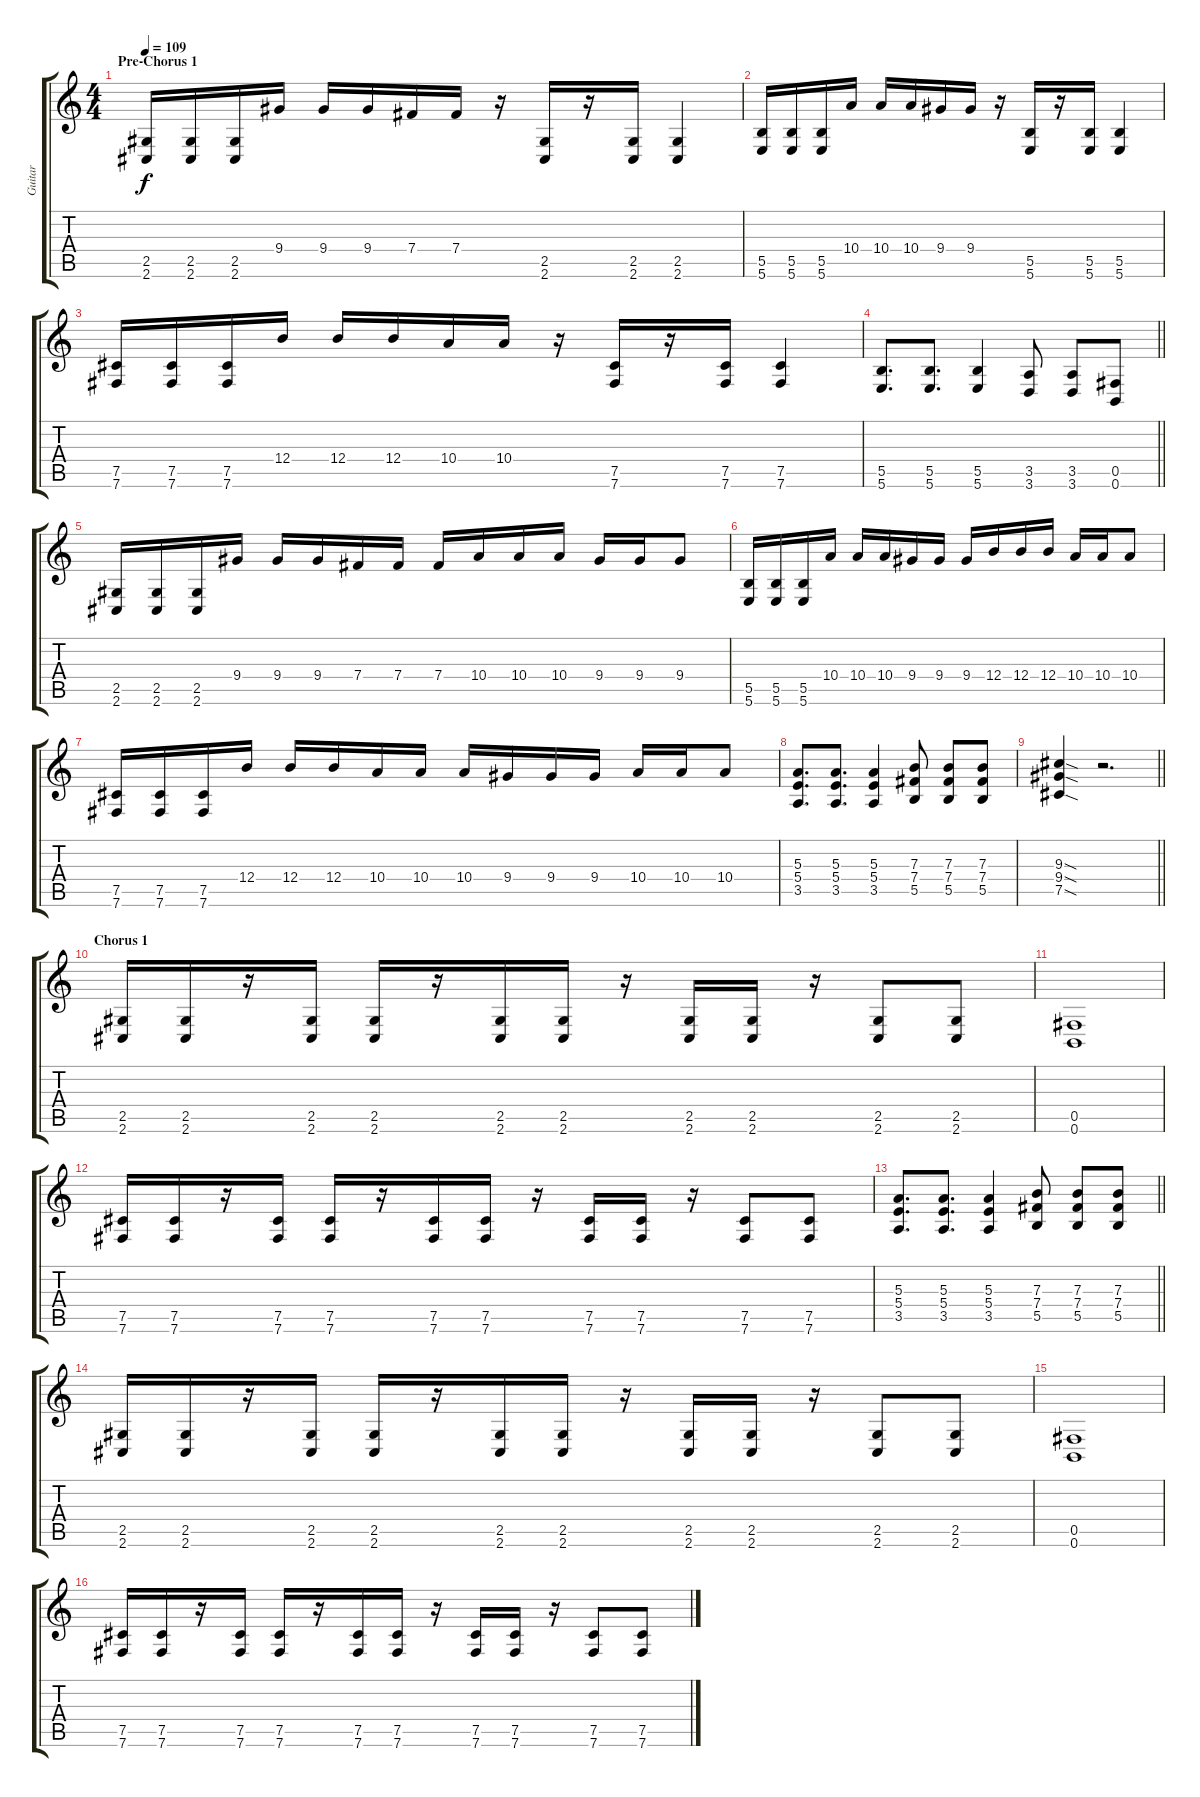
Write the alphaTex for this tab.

\track ("Guitar" "Guitar") {instrument distortionguitar}
\staff {score tabs}
\tuning (Db4 Ab3 E3 B2 Gb2 B1) {hide}
\ts (4 4)
\section ("" "Pre-Chorus 1")
\tempo 109
\clef g2
\ks c
(2.5 2.6).16{dy f} (2.5 2.6).16 (2.5 2.6).16 9.4.16 9.4.16 9.4.16 7.4.16 7.4.16 r.16 (2.5 2.6).16 r.16 (2.5 2.6).16 (2.5 2.6).4 |
(5.5 5.6).16 (5.5 5.6).16 (5.5 5.6).16 10.4.16 10.4.16 10.4.16 9.4.16 9.4.16 r.16 (5.5 5.6).16 r.16 (5.5 5.6).16 (5.5 5.6).4 |
(7.5 7.6).16 (7.5 7.6).16 (7.5 7.6).16 12.4.16 12.4.16 12.4.16 10.4.16 10.4.16 r.16 (7.5 7.6).16 r.16 (7.5 7.6).16 (7.5 7.6).4 |
\barLineRight lightlight
(5.5 5.6).8{d} (5.5 5.6).8{d} (5.5 5.6).4 (3.5 3.6).8 (3.5 3.6).8 (0.5 0.6).8 |
(2.5 2.6).16 (2.5 2.6).16 (2.5 2.6).16 9.4.16 9.4.16 9.4.16 7.4.16 7.4.16 7.4.16 10.4.16 10.4.16 10.4.16 9.4.16 9.4.16 9.4.8 |
(5.5 5.6).16 (5.5 5.6).16 (5.5 5.6).16 10.4.16 10.4.16 10.4.16 9.4.16 9.4.16 9.4.16 12.4.16 12.4.16 12.4.16 10.4.16 10.4.16 10.4.8 |
(7.5 7.6).16 (7.5 7.6).16 (7.5 7.6).16 12.4.16 12.4.16 12.4.16 10.4.16 10.4.16 10.4.16 9.4.16 9.4.16 9.4.16 10.4.16 10.4.16 10.4.8 |
(5.3 5.4 3.5).8{d} (5.3 5.4 3.5).8{d} (5.3 5.4 3.5).4 (7.3 7.4 5.5).8 (7.3 7.4 5.5).8 (7.3 7.4 5.5).8 |
\barLineRight lightlight
(9.3{sod} 9.4{sod} 7.5{sod}).4 r.2{d} |
\section ("" "Chorus 1")
(2.5 2.6).16 (2.5 2.6).16 r.16 (2.5 2.6).16 (2.5 2.6).16 r.16 (2.5 2.6).16 (2.5 2.6).16 r.16 (2.5 2.6).16 (2.5 2.6).16 r.16 (2.5 2.6).8 (2.5 2.6).8 |
(0.5 0.6).1 |
(7.5 7.6).16 (7.5 7.6).16 r.16 (7.5 7.6).16 (7.5 7.6).16 r.16 (7.5 7.6).16 (7.5 7.6).16 r.16 (7.5 7.6).16 (7.5 7.6).16 r.16 (7.5 7.6).8 (7.5 7.6).8 |
\barLineRight lightlight
(5.3 5.4 3.5).8{d} (5.3 5.4 3.5).8{d} (5.3 5.4 3.5).4 (7.3 7.4 5.5).8 (7.3 7.4 5.5).8 (7.3 7.4 5.5).8 |
(2.5 2.6).16 (2.5 2.6).16 r.16 (2.5 2.6).16 (2.5 2.6).16 r.16 (2.5 2.6).16 (2.5 2.6).16 r.16 (2.5 2.6).16 (2.5 2.6).16 r.16 (2.5 2.6).8 (2.5 2.6).8 |
(0.5 0.6).1 |
(7.5 7.6).16 (7.5 7.6).16 r.16 (7.5 7.6).16 (7.5 7.6).16 r.16 (7.5 7.6).16 (7.5 7.6).16 r.16 (7.5 7.6).16 (7.5 7.6).16 r.16 (7.5 7.6).8 (7.5 7.6).8
